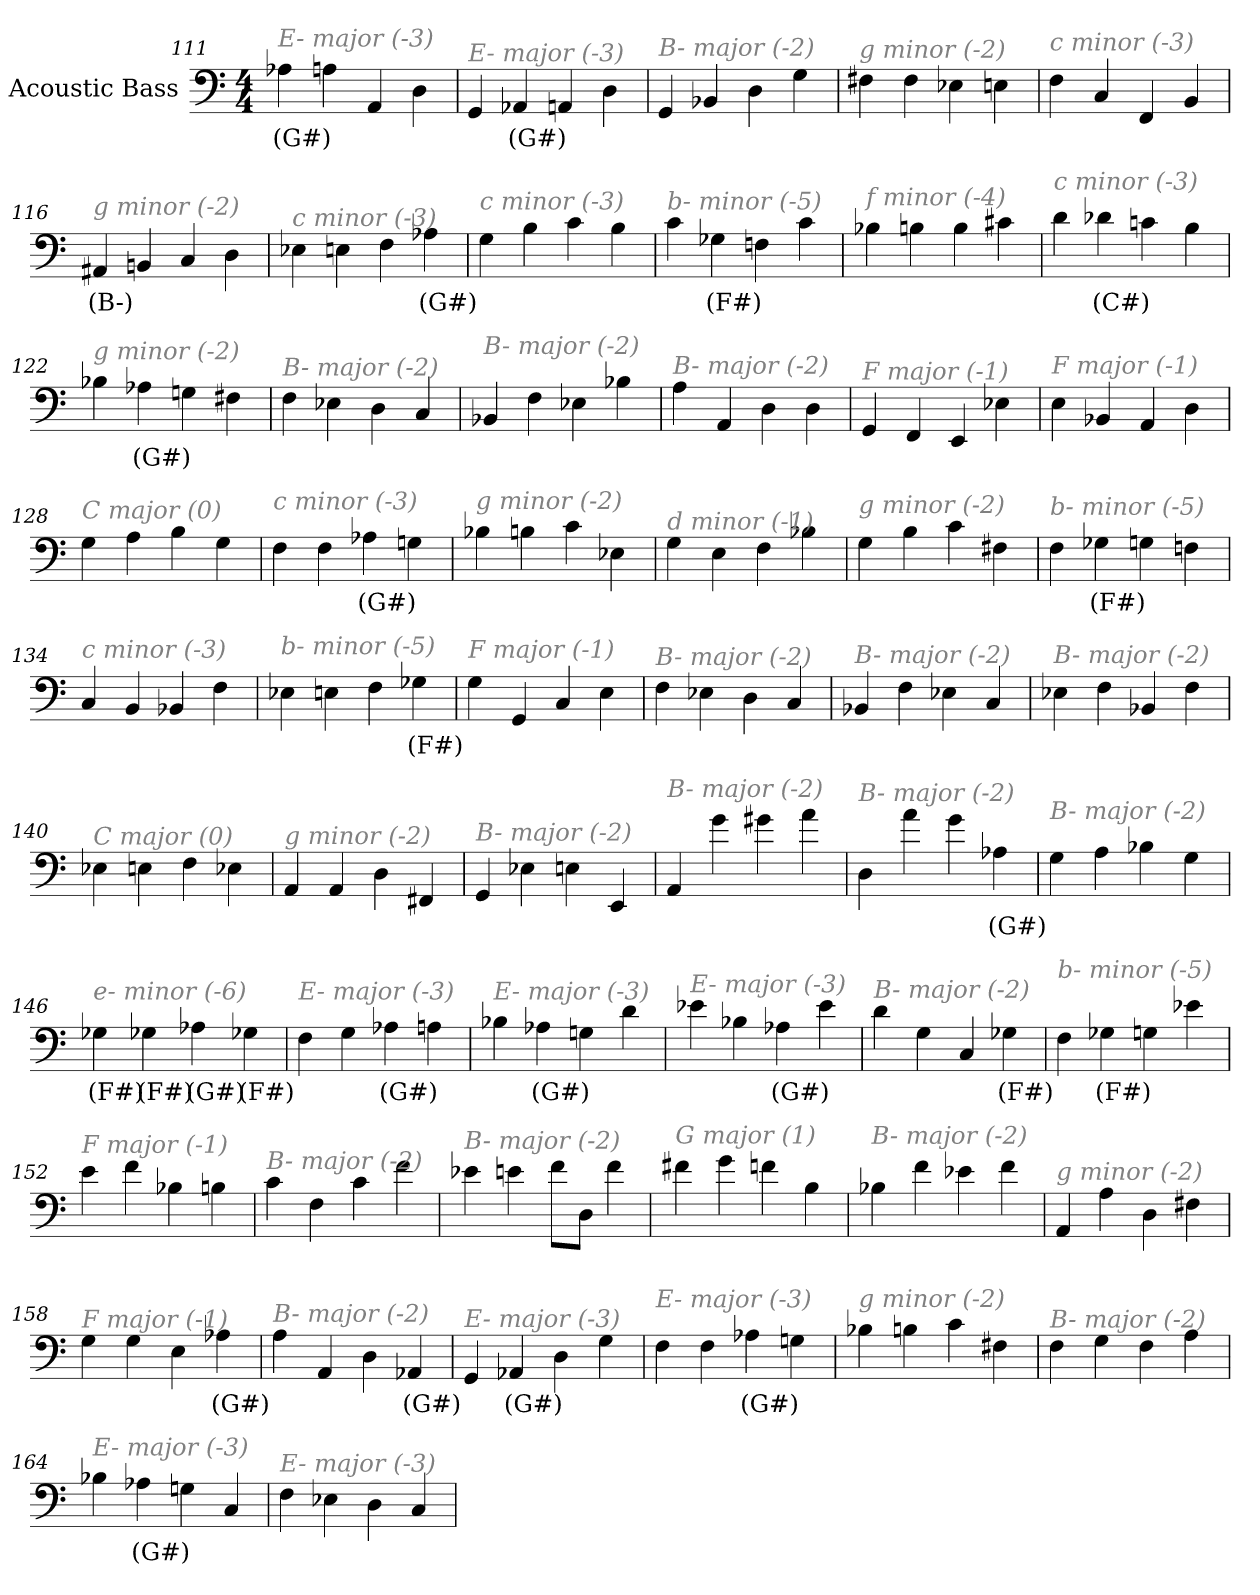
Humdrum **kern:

**kern	**text
*part1	*part1
*staff1	*staff1
*I"Acoustic Bass	*
*clefF4	*
*ITrd7c12	*
*k[]	*
*C:	*
*M4/4	*
=111	=111
!LO:TX:i:color=#808080:t=E- major (-3)	!
4AA-Xi	(G#)
4AA	.
4AAA	.
4DD	.
=112	=112
!LO:TX:i:color=#808080:t=E- major (-3)	!
4GGG	.
4AAA-Xi	(G#)
4AAA	.
4DD	.
=113	=113
!LO:TX:i:color=#808080:t=B- major (-2)	!
4GGG	.
4BBB-X	.
4DD	.
4GG	.
=114	=114
!LO:TX:i:color=#808080:t=g minor (-2)	!
4FF#X	.
4FF#	.
4EE-X	.
4EEn	.
=115	=115
!LO:TX:i:color=#808080:t=c minor (-3)	!
4FF	.
4CC	.
4FFF	.
4BBB	.
=116	=116
!LO:TX:i:color=#808080:t=g minor (-2)	!
4AAA#Xj	(B-)
4BBBn	.
4CC	.
4DD	.
=117	=117
!LO:TX:i:color=#808080:t=c minor (-3)	!
4EE-X	.
4EEn	.
4FF	.
4AA-Xi	(G#)
=118	=118
!LO:TX:i:color=#808080:t=c minor (-3)	!
4GG	.
4BB	.
4C	.
4BB	.
=119	=119
!LO:TX:i:color=#808080:t=b- minor (-5)	!
4C	.
4GG-Xi	(F#)
4FFn	.
4C	.
=120	=120
!LO:TX:i:color=#808080:t=f minor (-4)	!
4BB-X	.
4BBn	.
4BB	.
4C#XZ	.
=121	=121
!LO:TX:i:color=#808080:t=c minor (-3)	!
4D	.
4D-Xi	(C#)
4Cn	.
4BB	.
=122	=122
!LO:TX:i:color=#808080:t=g minor (-2)	!
4BB-X	.
4AA-Xi	(G#)
4GGn	.
4FF#X	.
=123	=123
!LO:TX:i:color=#808080:t=B- major (-2)	!
4FF	.
4EE-X	.
4DD	.
4CC	.
=124	=124
!LO:TX:i:color=#808080:t=B- major (-2)	!
4BBB-X	.
4FF	.
4EE-X	.
4BB-X	.
=125	=125
!LO:TX:i:color=#808080:t=B- major (-2)	!
4AA	.
4AAA	.
4DD	.
4DD	.
=126	=126
!LO:TX:i:color=#808080:t=F major (-1)	!
4GGG	.
4FFF	.
4EEE	.
4EE-X	.
=127	=127
!LO:TX:i:color=#808080:t=F major (-1)	!
4EE	.
4BBB-X	.
4AAA	.
4DD	.
=128	=128
!LO:TX:i:color=#808080:t=C major (0)	!
4GG	.
4AA	.
4BB	.
4GG	.
=129	=129
!LO:TX:i:color=#808080:t=c minor (-3)	!
4FF	.
4FF	.
4AA-Xi	(G#)
4GGn	.
=130	=130
!LO:TX:i:color=#808080:t=g minor (-2)	!
4BB-X	.
4BBn	.
4C	.
4EE-X	.
=131	=131
!LO:TX:i:color=#808080:t=d minor (-1)	!
4GG	.
4EE	.
4FF	.
4BB-X	.
=132	=132
!LO:TX:i:color=#808080:t=g minor (-2)	!
4GG	.
4BB	.
4C	.
4FF#X	.
=133	=133
!LO:TX:i:color=#808080:t=b- minor (-5)	!
4FF	.
4GG-Xi	(F#)
4GG	.
4FFn	.
=134	=134
!LO:TX:i:color=#808080:t=c minor (-3)	!
4CC	.
4BBB	.
4BBB-X	.
4FF	.
=135	=135
!LO:TX:i:color=#808080:t=b- minor (-5)	!
4EE-X	.
4EEn	.
4FF	.
4GG-Xi	(F#)
=136	=136
!LO:TX:i:color=#808080:t=F major (-1)	!
4GG	.
4GGG	.
4CC	.
4EE	.
=137	=137
!LO:TX:i:color=#808080:t=B- major (-2)	!
4FF	.
4EE-X	.
4DD	.
4CC	.
=138	=138
!LO:TX:i:color=#808080:t=B- major (-2)	!
4BBB-X	.
4FF	.
4EE-X	.
4CC	.
=139	=139
!LO:TX:i:color=#808080:t=B- major (-2)	!
4EE-X	.
4FF	.
4BBB-X	.
4FF	.
=140	=140
!LO:TX:i:color=#808080:t=C major (0)	!
4EE-X	.
4EEn	.
4FF	.
4EE-X	.
=141	=141
!LO:TX:i:color=#808080:t=g minor (-2)	!
4AAA	.
4AAA	.
4DD	.
4FFF#X	.
=142	=142
!LO:TX:i:color=#808080:t=B- major (-2)	!
4GGG	.
4EE-X	.
4EEn	.
4EEE	.
=143	=143
!LO:TX:i:color=#808080:t=B- major (-2)	!
4AAA	.
4G	.
4G#X	.
4A	.
=144	=144
!LO:TX:i:color=#808080:t=B- major (-2)	!
4DD	.
4A	.
4G	.
4AA-Xi	(G#)
=145	=145
!LO:TX:i:color=#808080:t=B- major (-2)	!
4GG	.
4AA	.
4BB-X	.
4GG	.
=146	=146
!LO:TX:i:color=#808080:t=e- minor (-6)	!
4GG-Xi	(F#)
4GG-Xi	(F#)
4AA-Xi	(G#)
4GG-Xi	(F#)
=147	=147
!LO:TX:i:color=#808080:t=E- major (-3)	!
4FF	.
4GG	.
4AA-Xi	(G#)
4AA	.
=148	=148
!LO:TX:i:color=#808080:t=E- major (-3)	!
4BB-X	.
4AA-Xi	(G#)
4GGn	.
4D	.
=149	=149
!LO:TX:i:color=#808080:t=E- major (-3)	!
4E-X	.
4BB-X	.
4AA-Xi	(G#)
4E-	.
=150	=150
!LO:TX:i:color=#808080:t=B- major (-2)	!
4D	.
4GG	.
4CC	.
4GG-Xi	(F#)
=151	=151
!LO:TX:i:color=#808080:t=b- minor (-5)	!
4FF	.
4GG-Xi	(F#)
4GG	.
4E-X	.
=152	=152
!LO:TX:i:color=#808080:t=F major (-1)	!
4E	.
4F	.
4BB-X	.
4BBn	.
=153	=153
!LO:TX:i:color=#808080:t=B- major (-2)	!
4C	.
4FF	.
4C	.
4F	.
=154	=154
!LO:TX:i:color=#808080:t=B- major (-2)	!
4E-X	.
4En	.
8FL	.
8DDJ	.
4F	.
=155	=155
!LO:TX:i:color=#808080:t=G major (1)	!
4F#X	.
4G	.
4Fn	.
4BB	.
=156	=156
!LO:TX:i:color=#808080:t=B- major (-2)	!
4BB-X	.
4F	.
4E-X	.
4F	.
=157	=157
!LO:TX:i:color=#808080:t=g minor (-2)	!
4AAA	.
4AA	.
4DD	.
4FF#X	.
=158	=158
!LO:TX:i:color=#808080:t=F major (-1)	!
4GG	.
4GG	.
4EE	.
4AA-Xi	(G#)
=159	=159
!LO:TX:i:color=#808080:t=B- major (-2)	!
4AA	.
4AAA	.
4DD	.
4AAA-Xi	(G#)
=160	=160
!LO:TX:i:color=#808080:t=E- major (-3)	!
4GGG	.
4AAA-Xi	(G#)
4DD	.
4GG	.
=161	=161
!LO:TX:i:color=#808080:t=E- major (-3)	!
4FF	.
4FF	.
4AA-Xi	(G#)
4GGn	.
=162	=162
!LO:TX:i:color=#808080:t=g minor (-2)	!
4BB-X	.
4BBn	.
4C	.
4FF#X	.
=163	=163
!LO:TX:i:color=#808080:t=B- major (-2)	!
4FF	.
4GG	.
4FF	.
4AA	.
=164	=164
!LO:TX:i:color=#808080:t=E- major (-3)	!
4BB-X	.
4AA-Xi	(G#)
4GGn	.
4CC	.
=165	=165
!LO:TX:i:color=#808080:t=E- major (-3)	!
4FF	.
4EE-X	.
4DD	.
4CC	.
=	=
*-	*-
